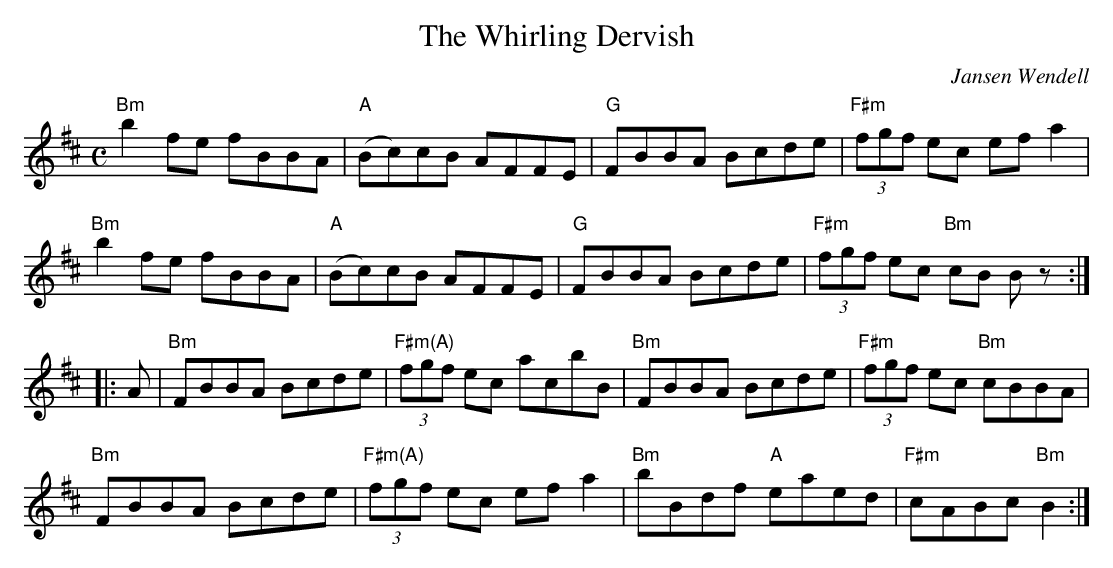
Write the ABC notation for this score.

X:1
T:The Whirling Dervish
C:Jansen Wendell
M:C
K:Bm
"Bm"b2 fe fBBA|"A"(Bc)cB AFFE| "G"FBBA Bcde | "F#m" (3fgf ec ef a2|
"Bm"b2 fe fBBA|"A"(Bc)cB AFFE| "G"FBBA Bcde | "F#m" (3fgf ec "Bm"cB B z:|
|:A|"Bm" FBBA Bcde | "F#m(A)"(3fgf ec acbB | "Bm"FBBA Bcde|"F#m"(3fgf ec "Bm"cBBA|
"Bm" FBBA Bcde | "F#m(A)"(3fgf ec efa2|"Bm"bBdf "A"eaed|"F#m"cABc "Bm"B2 :|
